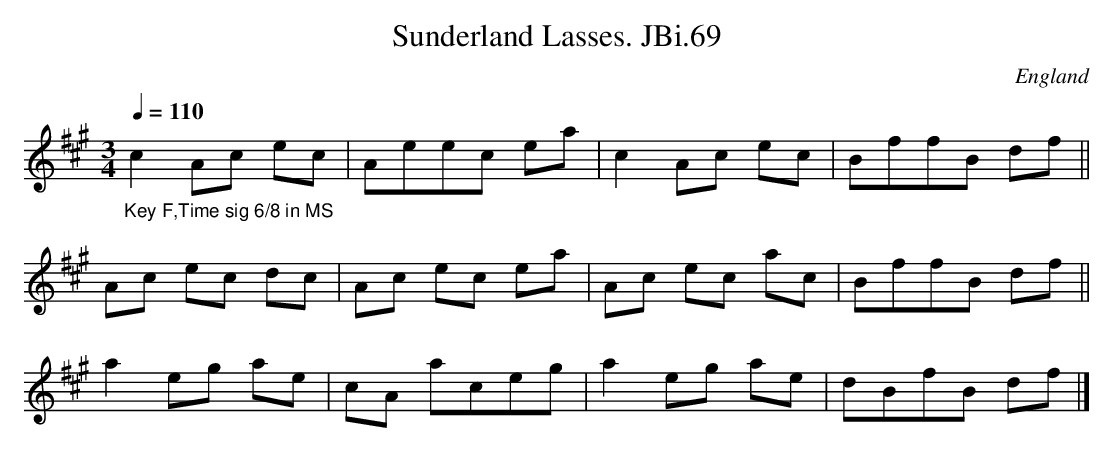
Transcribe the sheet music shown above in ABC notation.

X:1
T:Sunderland Lasses. JBi.69
M:3/4
L:1/8
Q:1/4=110
O:England
K:A major
"_Key F,Time sig 6/8 in MS"\
c2Ac ec|Aeec ea|c2Ac ec|BffB df||!
Ac ec dc|Ac ec ea|Ac ec ac|BffB df||!
a2eg ae|cA aceg|a2 eg ae|dBfB df|]
